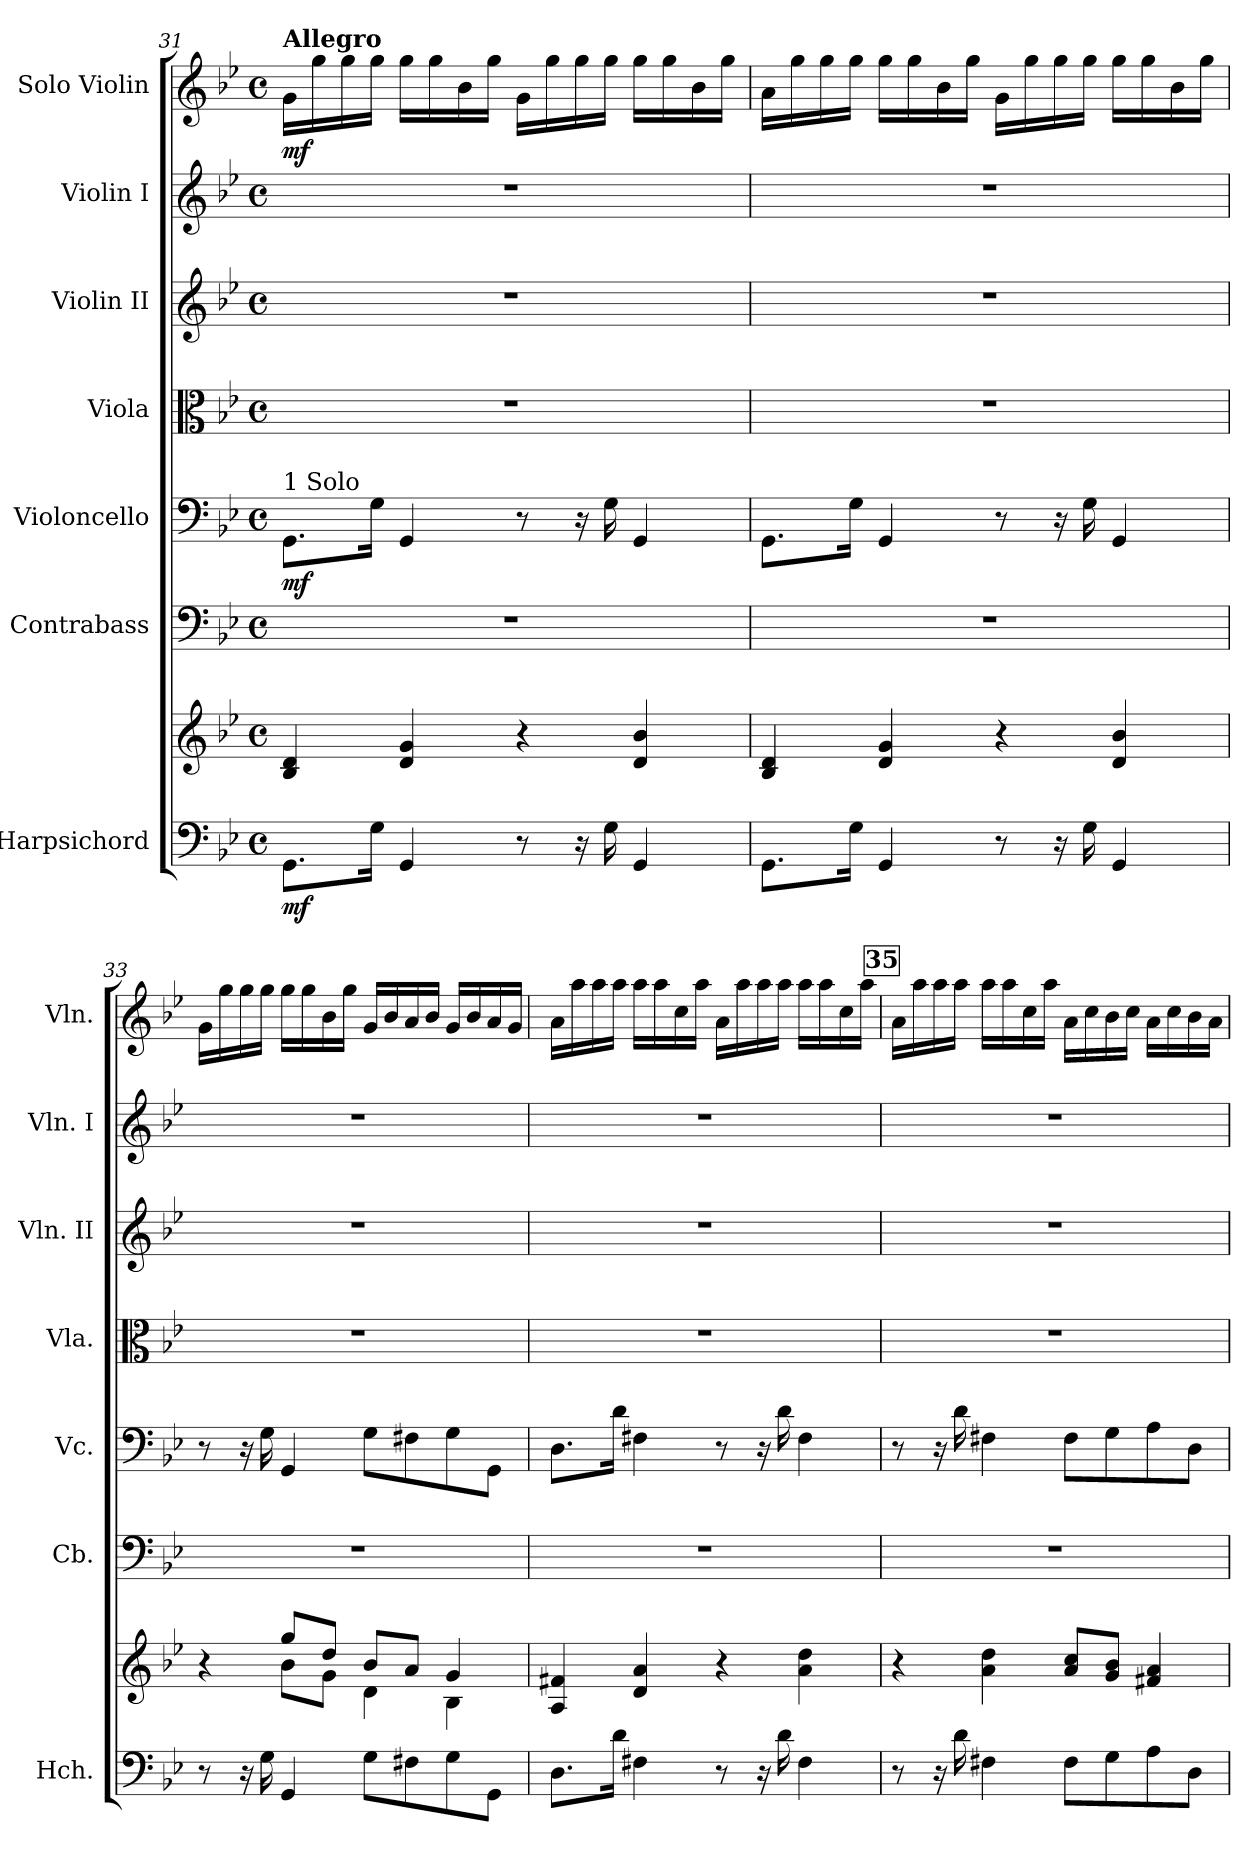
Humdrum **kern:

**kern	**kern	**dynam	**kern	**kern	**dynam	**kern	**kern	**kern	**kern	**dynam
*part7	*part7	*part7	*part6	*part5	*part5	*part4	*part3	*part2	*part1	*part1
*staff8	*staff7	*staff7/8	*staff6	*staff5	*staff5	*staff4	*staff3	*staff2	*staff1	*staff1
*I"Harpsichord	*	*	*I"Contrabass	*I"Violoncello	*	*I"Viola	*I"Violin II	*I"Violin I	*I"Solo Violin	*
*I'Hch.	*	*	*I'Cb.	*I'Vc.	*	*I'Vla.	*I'Vln. II	*I'Vln. I	*I'Vln.	*
*clefF4	*clefG2	*	*clefF4	*clefF4	*	*clefC3	*clefG2	*clefG2	*clefG2	*
*	*	*	*ITrd7c12	*	*	*	*	*	*	*
*k[b-e-]	*k[b-e-]	*	*k[b-e-]	*k[b-e-]	*	*k[b-e-]	*k[b-e-]	*k[b-e-]	*k[b-e-]	*
*M4/4	*M4/4	*	*M4/4	*M4/4	*	*M4/4	*M4/4	*M4/4	*M4/4	*
*met(c)	*met(c)	*	*met(c)	*met(c)	*	*met(c)	*met(c)	*met(c)	*met(c)	*
=31	=31	=31	=31	=31	=31	=31	=31	=31	=31	=31
!	!	!	!	!	!	!	!	!	!LO:TX:B:t=Allegro	!
!	!	!	!	!LO:TX:a:t=1 Solo	!	!	!	!	!	!
!	!	!LO:DY:b=2	!	!	!LO:DY:b	!	!	!	!	!LO:DY:b
8.GG\L	4B-/ 4d/	mf	1r	8.GG\L	mf	1r	1r	1r	16g\LL	mf
.	.	.	.	.	.	.	.	.	16gg\	.
.	.	.	.	.	.	.	.	.	16gg\	.
16G\Jk	.	.	.	16G\Jk	.	.	.	.	16gg\JJ	.
4GG/	4d/ 4g/	.	.	4GG/	.	.	.	.	16gg\LL	.
.	.	.	.	.	.	.	.	.	16gg\	.
.	.	.	.	.	.	.	.	.	16b-\	.
.	.	.	.	.	.	.	.	.	16gg\JJ	.
8r	4r	.	.	8r	.	.	.	.	16g\LL	.
.	.	.	.	.	.	.	.	.	16gg\	.
16r	.	.	.	16r	.	.	.	.	16gg\	.
16G\	.	.	.	16G\	.	.	.	.	16gg\JJ	.
4GG/	4d/ 4b-/	.	.	4GG/	.	.	.	.	16gg\LL	.
.	.	.	.	.	.	.	.	.	16gg\	.
.	.	.	.	.	.	.	.	.	16b-\	.
.	.	.	.	.	.	.	.	.	16gg\JJ	.
!!LO:PB:g=z
=32	=32	=32	=32	=32	=32	=32	=32	=32	=32	=32
8.GG\L	4B-/ 4d/	.	1r	8.GG\L	.	1r	1r	1r	16a\LL	.
.	.	.	.	.	.	.	.	.	16gg\	.
.	.	.	.	.	.	.	.	.	16gg\	.
16G\Jk	.	.	.	16G\Jk	.	.	.	.	16gg\JJ	.
4GG/	4d/ 4g/	.	.	4GG/	.	.	.	.	16gg\LL	.
.	.	.	.	.	.	.	.	.	16gg\	.
.	.	.	.	.	.	.	.	.	16b-\	.
.	.	.	.	.	.	.	.	.	16gg\JJ	.
8r	4r	.	.	8r	.	.	.	.	16g\LL	.
.	.	.	.	.	.	.	.	.	16gg\	.
16r	.	.	.	16r	.	.	.	.	16gg\	.
16G\	.	.	.	16G\	.	.	.	.	16gg\JJ	.
4GG/	4d/ 4b-/	.	.	4GG/	.	.	.	.	16gg\LL	.
.	.	.	.	.	.	.	.	.	16gg\	.
.	.	.	.	.	.	.	.	.	16b-\	.
.	.	.	.	.	.	.	.	.	16gg\JJ	.
=33	=33	=33	=33	=33	=33	=33	=33	=33	=33	=33
*	*^	*	*	*	*	*	*	*	*	*
8r	4r	4ryy	.	1r	8r	.	1r	1r	1r	16g\LL	.
.	.	.	.	.	.	.	.	.	.	16gg\	.
16r	.	.	.	.	16r	.	.	.	.	16gg\	.
16G\	.	.	.	.	16G\	.	.	.	.	16gg\JJ	.
4GG/	8gg/L	8b-\L	.	.	4GG/	.	.	.	.	16gg\LL	.
.	.	.	.	.	.	.	.	.	.	16gg\	.
.	8dd/J	8g\J	.	.	.	.	.	.	.	16b-\	.
.	.	.	.	.	.	.	.	.	.	16gg\JJ	.
8G\L	8b-/L	4d\	.	.	8G\L	.	.	.	.	16g/LL	.
.	.	.	.	.	.	.	.	.	.	16b-/	.
8F#X\	8a/J	.	.	.	8F#X\	.	.	.	.	16a/	.
.	.	.	.	.	.	.	.	.	.	16b-/JJ	.
8G\	4g/	4B-\	.	.	8G\	.	.	.	.	16g/LL	.
.	.	.	.	.	.	.	.	.	.	16b-/	.
8GG\J	.	.	.	.	8GG\J	.	.	.	.	16a/	.
.	.	.	.	.	.	.	.	.	.	16g/JJ	.
*	*v	*v	*	*	*	*	*	*	*	*	*
!!LO:PB:g=z
=34	=34	=34	=34	=34	=34	=34	=34	=34	=34	=34
8.D\L	4A/ 4f#X/	.	1r	8.D\L	.	1r	1r	1r	16a\LL	.
.	.	.	.	.	.	.	.	.	16aa\	.
.	.	.	.	.	.	.	.	.	16aa\	.
16d\Jk	.	.	.	16d\Jk	.	.	.	.	16aa\JJ	.
4F#X\	4d/ 4a/	.	.	4F#X\	.	.	.	.	16aa\LL	.
.	.	.	.	.	.	.	.	.	16aa\	.
.	.	.	.	.	.	.	.	.	16cc\	.
.	.	.	.	.	.	.	.	.	16aa\JJ	.
8r	4r	.	.	8r	.	.	.	.	16a\LL	.
.	.	.	.	.	.	.	.	.	16aa\	.
16r	.	.	.	16r	.	.	.	.	16aa\	.
16d\	.	.	.	16d\	.	.	.	.	16aa\JJ	.
4F#\	4a\ 4dd\	.	.	4F#\	.	.	.	.	16aa\LL	.
.	.	.	.	.	.	.	.	.	16aa\	.
.	.	.	.	.	.	.	.	.	16cc\	.
.	.	.	.	.	.	.	.	.	16aa\JJ	.
!!LO:REH:place=s1:a:B:fs=14:t=35
=35	=35	=35	=35	=35	=35	=35	=35	=35	=35	=35
8r	4r	.	1r	8r	.	1r	1r	1r	16a\LL	.
.	.	.	.	.	.	.	.	.	16aa\	.
16r	.	.	.	16r	.	.	.	.	16aa\	.
16d\	.	.	.	16d\	.	.	.	.	16aa\JJ	.
4F#X\	4a\ 4dd\	.	.	4F#X\	.	.	.	.	16aa\LL	.
.	.	.	.	.	.	.	.	.	16aa\	.
.	.	.	.	.	.	.	.	.	16cc\	.
.	.	.	.	.	.	.	.	.	16aa\JJ	.
8F#\L	8a/ 8cc/L	.	.	8F#\L	.	.	.	.	16a\LL	.
.	.	.	.	.	.	.	.	.	16cc\	.
8G\	8g/ 8b-/J	.	.	8G\	.	.	.	.	16b-\	.
.	.	.	.	.	.	.	.	.	16cc\JJ	.
8A\	4f#X/ 4a/	.	.	8A\	.	.	.	.	16a\LL	.
.	.	.	.	.	.	.	.	.	16cc\	.
8D\J	.	.	.	8D\J	.	.	.	.	16b-\	.
.	.	.	.	.	.	.	.	.	16a\JJ	.
=	=	=	=	=	=	=	=	=	=	=
*-	*-	*-	*-	*-	*-	*-	*-	*-	*-	*-
